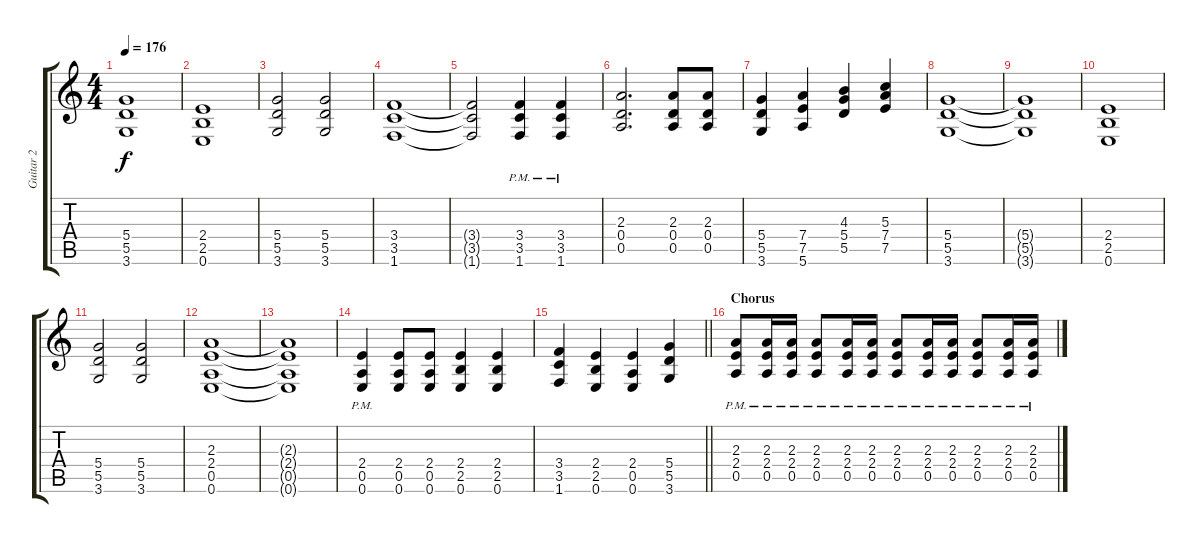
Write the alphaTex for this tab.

\track ("Guitar 2" "Guitar 2") {instrument distortionguitar}
\staff {score tabs}
\tuning (E4 B3 G3 D3 A2 E2) {hide}
\ts (4 4)
\tempo 176
\clef g2
\ks c
(5.4{t} 5.5{t} 3.6{t}).1{dy f} |
(2.4 2.5 0.6).1 |
(5.4 5.5 3.6).2 (5.4 5.5 3.6).2 |
(3.4 3.5 1.6).1 |
(3.4{t} 3.5{t} 1.6{t}).2 (3.4{pm} 3.5{pm} 1.6{pm}).4 (3.4{pm} 3.5{pm} 1.6{pm}).4 |
(2.3 0.4 0.5).2{d} (2.3 0.4 0.5).8 (2.3 0.4 0.5).8 |
(5.4 5.5 3.6).4 (7.4 7.5 5.6).4 (4.3 5.4 5.5).4 (5.3 7.4 7.5).4 |
(5.4 5.5 3.6).1 |
(5.4{t} 5.5{t} 3.6{t}).1 |
(2.4 2.5 0.6).1 |
(5.4 5.5 3.6).2 (5.4 5.5 3.6).2 |
(2.3 2.4 0.5 0.6).1 |
(2.3{t} 2.4{t} 0.5{t} 0.6{t}).1 |
(2.4{pm} 0.5{pm} 0.6{pm}).4 (2.4 0.5 0.6).8 (2.4 0.5 0.6).8 (2.4 2.5 0.6).4 (2.4 2.5 0.6).4 |
\barLineRight lightlight
(3.4 3.5 1.6).4 (2.4 2.5 0.6).4 (2.4 0.5 0.6).4 (5.4 5.5 3.6).4 |
\section ("" "Chorus")
(2.3{pm} 2.4{pm} 0.5{pm}).8 (2.3{pm} 2.4{pm} 0.5{pm}).16 (2.3{pm} 2.4{pm} 0.5{pm}).16 (2.3{pm} 2.4{pm} 0.5{pm}).8 (2.3{pm} 2.4{pm} 0.5{pm}).16 (2.3{pm} 2.4{pm} 0.5{pm}).16 (2.3{pm} 2.4{pm} 0.5{pm}).8 (2.3{pm} 2.4{pm} 0.5{pm}).16 (2.3{pm} 2.4{pm} 0.5{pm}).16 (2.3{pm} 2.4{pm} 0.5{pm}).8 (2.3{pm} 2.4{pm} 0.5{pm}).16 (2.3{pm} 2.4{pm} 0.5{pm}).16
